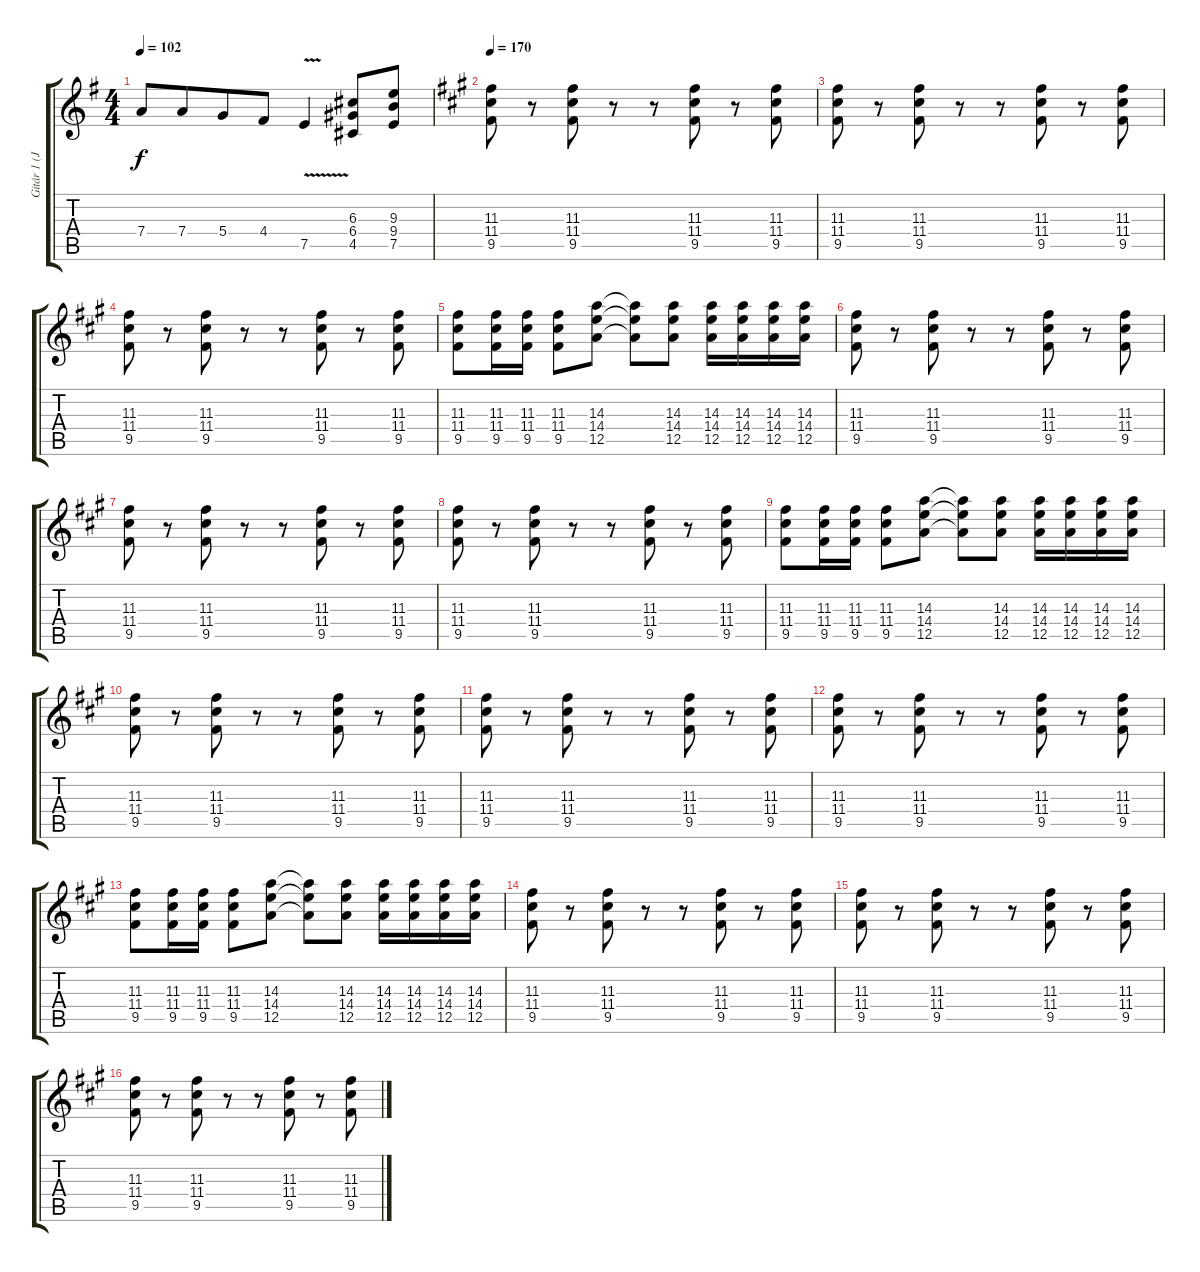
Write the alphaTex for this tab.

\track ("Gitár 1 (Janick Gers)" "Gitár 1 (J") {instrument distortionguitar}
\staff {score tabs}
\tuning (E4 B3 G3 D3 A2 E2) {hide}
\ts (4 4)
\tempo 102
\clef g2
\ks g
7.4.8{dy f} 7.4.8{beam merge} 5.4.8 4.4.8 7.5{v}.4 (6.3 6.4 4.5).8 (9.3 9.4 7.5).8 |
\tempo 170
\ks a
(11.3 11.4 9.5).8{volume 11} r.8 (11.3 11.4 9.5).8 r.8 r.8 (11.3 11.4 9.5).8 r.8 (11.3 11.4 9.5).8 |
(11.3 11.4 9.5).8 r.8 (11.3 11.4 9.5).8 r.8 r.8 (11.3 11.4 9.5).8 r.8 (11.3 11.4 9.5).8 |
(11.3 11.4 9.5).8 r.8 (11.3 11.4 9.5).8 r.8 r.8 (11.3 11.4 9.5).8 r.8 (11.3 11.4 9.5).8 |
(11.3 11.4 9.5).8 (11.3 11.4 9.5).16 (11.3 11.4 9.5).16 (11.3 11.4 9.5).8 (14.3 14.4 12.5).8 (14.3{t} 14.4{t} 12.5{t}).8 (14.3 14.4 12.5).8 (14.3 14.4 12.5).16 (14.3 14.4 12.5).16 (14.3 14.4 12.5).16 (14.3 14.4 12.5).16 |
(11.3 11.4 9.5).8 r.8 (11.3 11.4 9.5).8 r.8 r.8 (11.3 11.4 9.5).8 r.8 (11.3 11.4 9.5).8 |
(11.3 11.4 9.5).8 r.8 (11.3 11.4 9.5).8 r.8 r.8 (11.3 11.4 9.5).8 r.8 (11.3 11.4 9.5).8 |
(11.3 11.4 9.5).8 r.8 (11.3 11.4 9.5).8 r.8 r.8 (11.3 11.4 9.5).8 r.8 (11.3 11.4 9.5).8 |
(11.3 11.4 9.5).8 (11.3 11.4 9.5).16 (11.3 11.4 9.5).16 (11.3 11.4 9.5).8 (14.3 14.4 12.5).8 (14.3{t} 14.4{t} 12.5{t}).8 (14.3 14.4 12.5).8 (14.3 14.4 12.5).16 (14.3 14.4 12.5).16 (14.3 14.4 12.5).16 (14.3 14.4 12.5).16 |
(11.3 11.4 9.5).8 r.8 (11.3 11.4 9.5).8 r.8 r.8 (11.3 11.4 9.5).8 r.8 (11.3 11.4 9.5).8 |
(11.3 11.4 9.5).8 r.8 (11.3 11.4 9.5).8 r.8 r.8 (11.3 11.4 9.5).8 r.8 (11.3 11.4 9.5).8 |
(11.3 11.4 9.5).8 r.8 (11.3 11.4 9.5).8 r.8 r.8 (11.3 11.4 9.5).8 r.8 (11.3 11.4 9.5).8 |
(11.3 11.4 9.5).8 (11.3 11.4 9.5).16 (11.3 11.4 9.5).16 (11.3 11.4 9.5).8 (14.3 14.4 12.5).8 (14.3{t} 14.4{t} 12.5{t}).8 (14.3 14.4 12.5).8 (14.3 14.4 12.5).16 (14.3 14.4 12.5).16 (14.3 14.4 12.5).16 (14.3 14.4 12.5).16 |
(11.3 11.4 9.5).8 r.8 (11.3 11.4 9.5).8 r.8 r.8 (11.3 11.4 9.5).8 r.8 (11.3 11.4 9.5).8 |
(11.3 11.4 9.5).8 r.8 (11.3 11.4 9.5).8 r.8 r.8 (11.3 11.4 9.5).8 r.8 (11.3 11.4 9.5).8 |
(11.3 11.4 9.5).8 r.8 (11.3 11.4 9.5).8 r.8 r.8 (11.3 11.4 9.5).8 r.8 (11.3 11.4 9.5).8
